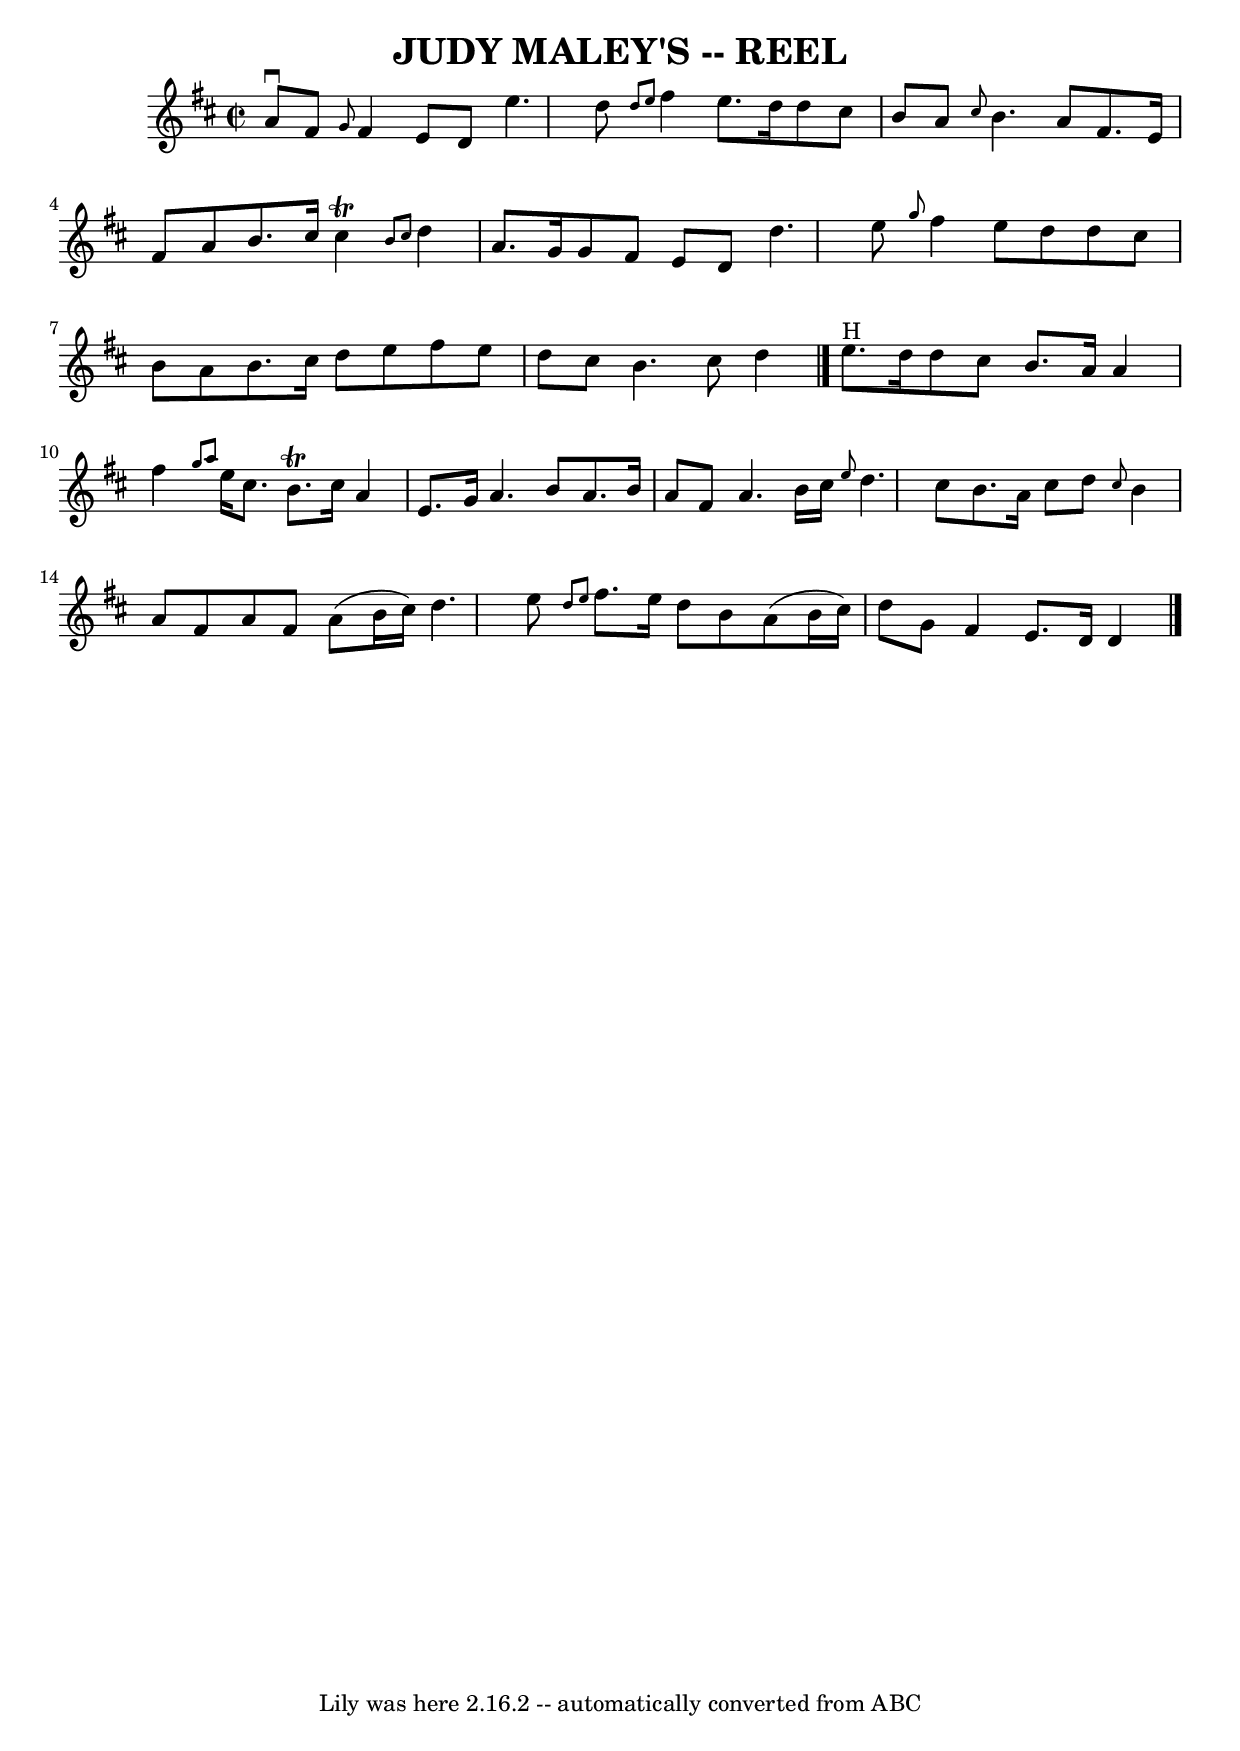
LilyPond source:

\version "2.16.2"
\include "Mammoth.ily"
\header {
  %% book = "Ryan's Mammoth Collection of Fiddle Tunes"
  crossRefNumber = "1"
  footnotes = ""
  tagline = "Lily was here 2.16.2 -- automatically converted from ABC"
  title = "JUDY MALEY'S -- REEL"

}
voicedefault =  {


  \override Staff.TimeSignature #'style = #'C
  \time 2/2 
  \key d \major
  a'8^\downbow fis'8    |
  \grace {    
    g'8  
  } fis'4 e'8 d'8 e''4. d''8    |
  \grace { d''8    
	   e''8  
	 } fis''4 e''8. d''16 d''8 cis''8 b'8 a'8    |
  
  \grace { cis''8  
	 } b'4. a'8 fis'8. e'16 fis'8 a'8    
  |
  b'8. cis''16 cis''4^\trill \grace { b'8 cis''8  
				    }   
  d''4 a'8. g'16    |
  g'8 fis'8 e'8 d'8 d''4.    
  e''8    |
  \grace { g''8  
	 } fis''4 e''8 d''8 d''8 cis''8 
  b'8 a'8    |
  b'8. cis''16 d''8 e''8 fis''8 e''8   
  d''8 cis''8    |
  b'4. cis''8 d''4      \bar "|." e''8.^"H" d''16    |
  d''8 cis''8 b'8. a'16 a'4 fis''4    
  |
  \grace { g''8 a''8  
	 } e''16 cis''8. b'8.^\trill   
  cis''16 a'4 e'8. g'16    |
  a'4. b'8 a'8. b'16 a'8 
  fis'8    |
  a'4. b'16 cis''16  \grace { e''8  
			    } d''4.    
  cis''8    |
  b'8. a'16 cis''8 d''8  \grace { cis''8  
				}   
  b'4 a'8 fis'8    |
  a'8 fis'8 a'8 (b'16 cis''16) 
  d''4. e''8    |
  \grace { d''8 e''8  
	 } fis''8. e''16    
  d''8 b'8 a'8 (b'16 cis''16) d''8 g'8    |
  fis'4    
  e'8. d'16 d'4    \bar "|."   

}

\score{
  <<

    \context Staff="default"
    {
      \voicedefault 
      
    }

  >>
  \layout {
    
  }
  \midi {
  }

}
